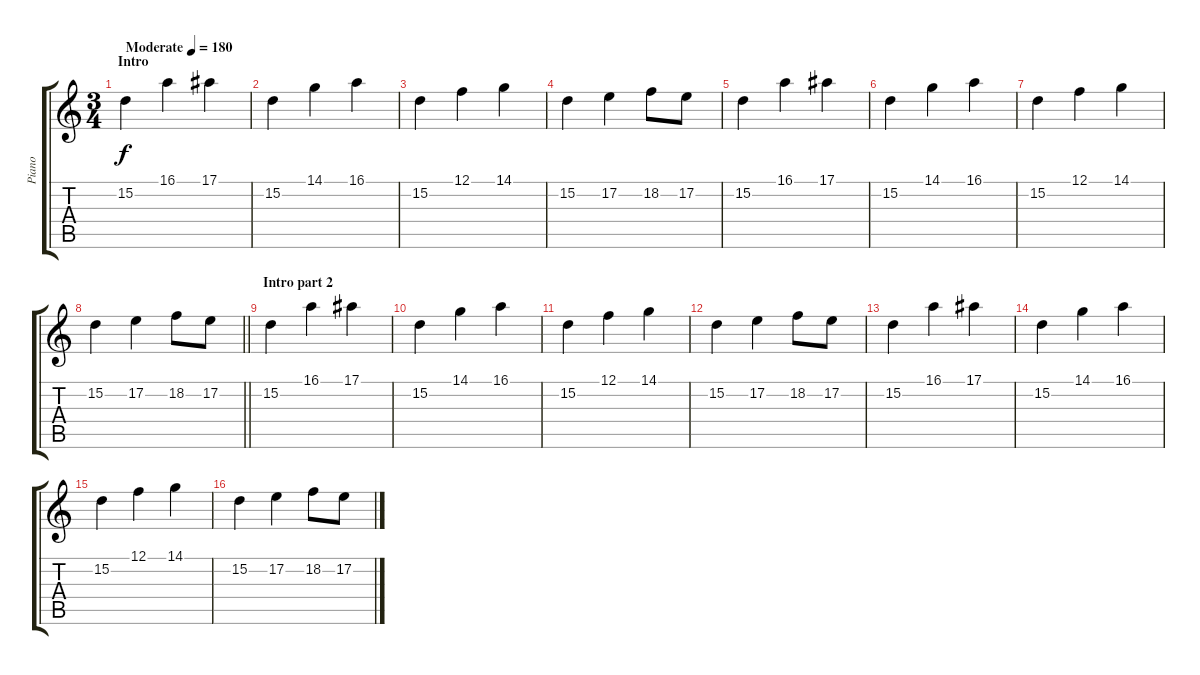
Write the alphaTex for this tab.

\track ("Piano" "Piano") {instrument brightacousticpiano}
\staff {score tabs}
\tuning (F4 B3 G3 D3 A2 E2) {hide}
\ts (3 4)
\section ("" "Intro")
\tempo (180 "Moderate")
\clef g2
\ks c
15.2.4{dy f instrument brightacousticpiano} 16.1.4 17.1.4 |
15.2.4 14.1.4 16.1.4 |
15.2.4 12.1.4 14.1.4 |
15.2.4 17.2.4 18.2.8 17.2.8 |
15.2.4 16.1.4 17.1.4 |
15.2.4 14.1.4 16.1.4 |
15.2.4 12.1.4 14.1.4 |
\barLineRight lightlight
15.2.4 17.2.4 18.2.8 17.2.8 |
\section ("" "Intro part 2")
15.2.4 16.1.4 17.1.4 |
15.2.4 14.1.4 16.1.4 |
15.2.4 12.1.4 14.1.4 |
15.2.4 17.2.4 18.2.8 17.2.8 |
15.2.4 16.1.4 17.1.4 |
15.2.4 14.1.4 16.1.4 |
15.2.4 12.1.4 14.1.4 |
15.2.4 17.2.4 18.2.8 17.2.8
